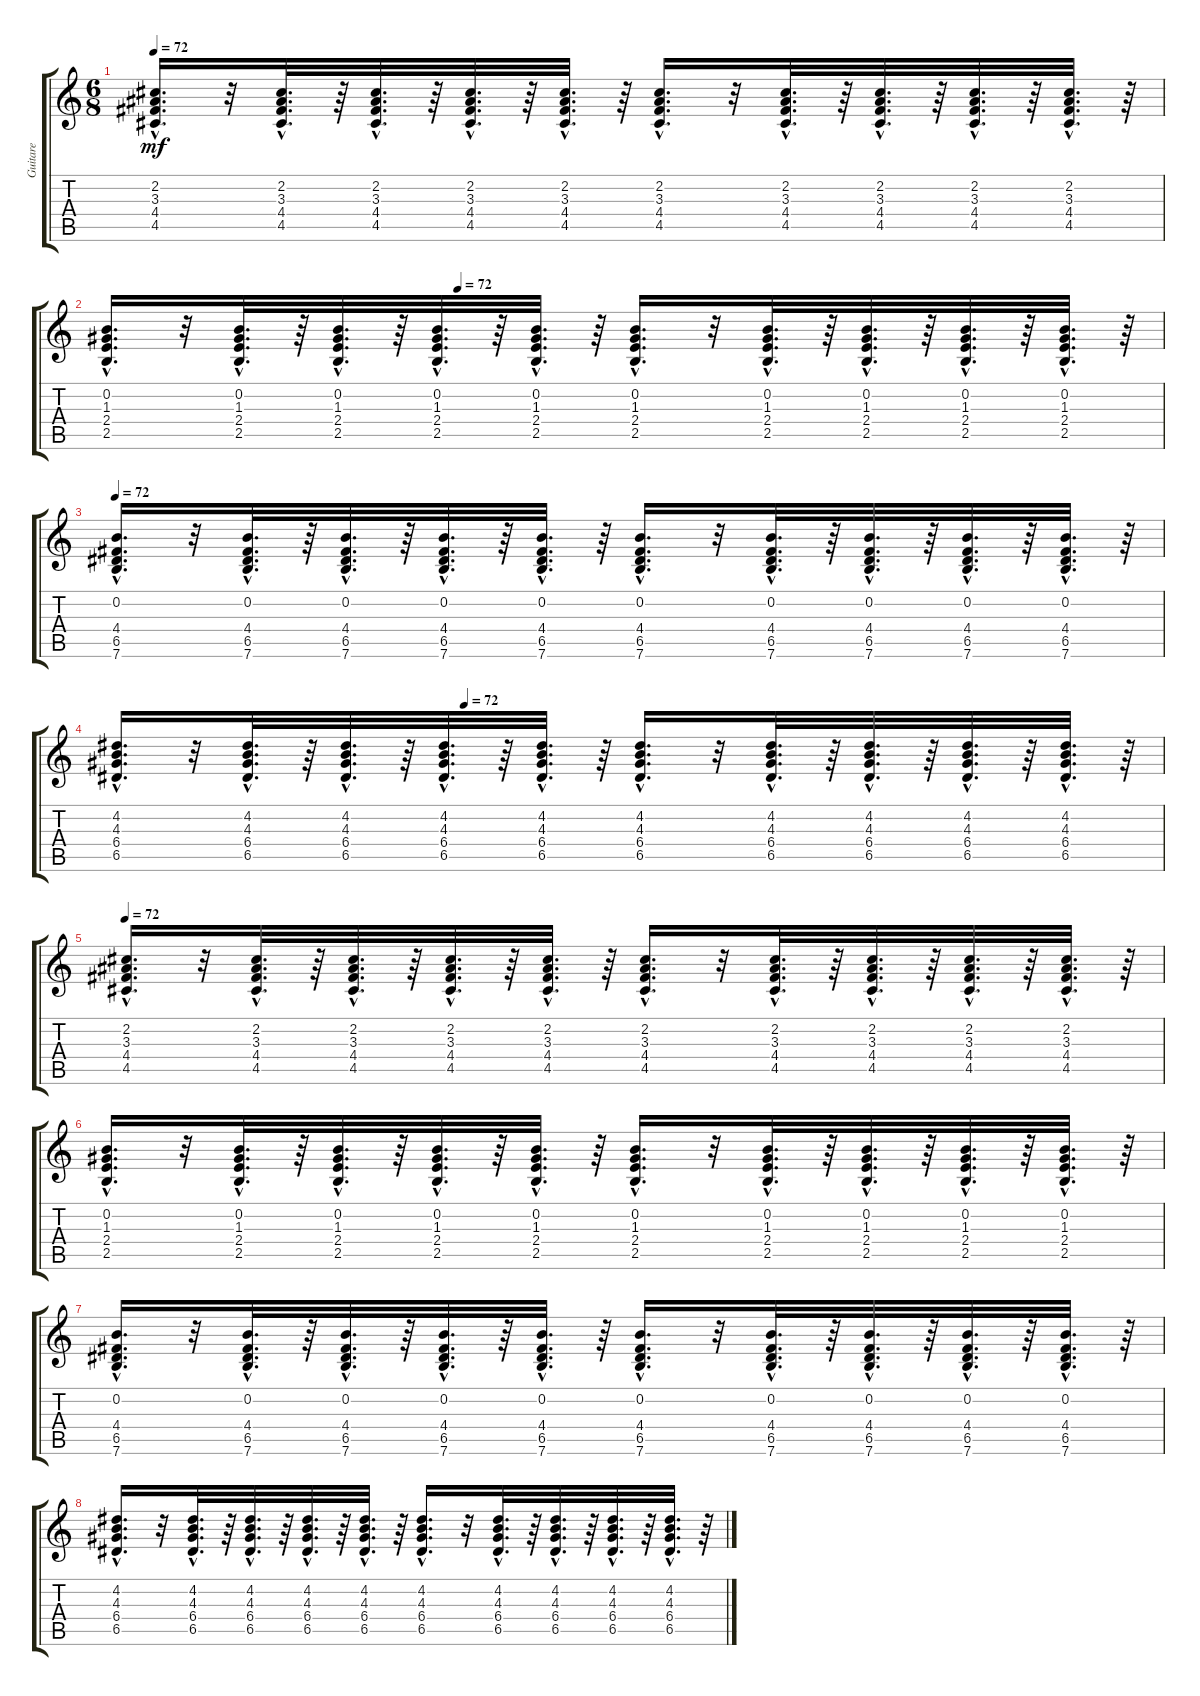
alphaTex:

\track ("Guitare" "Guitare") {instrument acousticguitarnylon}
\staff {score tabs}
\tuning (E4 B3 G3 D3 A2 E2) {hide}
\ts (6 8)
\tempo 72
\clef g2
\ks c
(2.2{hac} 3.3{hac} 4.4{hac} 4.5{hac}).16{d dy mf} r.32 (2.2{hac} 3.3{hac} 4.4{hac} 4.5{hac}).32{d} r.64 (2.2{hac} 3.3{hac} 4.4{hac} 4.5{hac}).32{d} r.64 (2.2{hac} 3.3{hac} 4.4{hac} 4.5{hac}).32{d} r.64 (2.2{hac} 3.3{hac} 4.4{hac} 4.5{hac}).32{d} r.64 (2.2{hac} 3.3{hac} 4.4{hac} 4.5{hac}).16{d} r.32 (2.2{hac} 3.3{hac} 4.4{hac} 4.5{hac}).32{d} r.64 (2.2{hac} 3.3{hac} 4.4{hac} 4.5{hac}).32{d} r.64 (2.2{hac} 3.3{hac} 4.4{hac} 4.5{hac}).32{d} r.64 (2.2{hac} 3.3{hac} 4.4{hac} 4.5{hac}).32{d} r.64 |
\tempo (72 0.3333333333333333)
(0.2{hac} 1.3{hac} 2.4{hac} 2.5{hac}).16{d} r.32 (0.2{hac} 1.3{hac} 2.4{hac} 2.5{hac}).32{d} r.64 (0.2{hac} 1.3{hac} 2.4{hac} 2.5{hac}).32{d} r.64 (0.2{hac} 1.3{hac} 2.4{hac} 2.5{hac}).32{d} r.64 (0.2{hac} 1.3{hac} 2.4{hac} 2.5{hac}).32{d} r.64 (0.2{hac} 1.3{hac} 2.4{hac} 2.5{hac}).16{d} r.32 (0.2{hac} 1.3{hac} 2.4{hac} 2.5{hac}).32{d} r.64 (0.2{hac} 1.3{hac} 2.4{hac} 2.5{hac}).32{d} r.64 (0.2{hac} 1.3{hac} 2.4{hac} 2.5{hac}).32{d} r.64 (0.2{hac} 1.3{hac} 2.4{hac} 2.5{hac}).32{d} r.64 |
\tempo 72
(0.2{hac} 4.4{hac} 6.5{hac} 7.6{hac}).16{d} r.32 (0.2{hac} 4.4{hac} 6.5{hac} 7.6{hac}).32{d} r.64 (0.2{hac} 4.4{hac} 6.5{hac} 7.6{hac}).32{d} r.64 (0.2{hac} 4.4{hac} 6.5{hac} 7.6{hac}).32{d} r.64 (0.2{hac} 4.4{hac} 6.5{hac} 7.6{hac}).32{d} r.64 (0.2{hac} 4.4{hac} 6.5{hac} 7.6{hac}).16{d} r.32 (0.2{hac} 4.4{hac} 6.5{hac} 7.6{hac}).32{d} r.64 (0.2{hac} 4.4{hac} 6.5{hac} 7.6{hac}).32{d} r.64 (0.2{hac} 4.4{hac} 6.5{hac} 7.6{hac}).32{d} r.64 (0.2{hac} 4.4{hac} 6.5{hac} 7.6{hac}).32{d} r.64 |
\tempo (72 0.3333333333333333)
(4.2{hac} 4.3{hac} 6.4{hac} 6.5{hac}).16{d} r.32 (4.2{hac} 4.3{hac} 6.4{hac} 6.5{hac}).32{d} r.64 (4.2{hac} 4.3{hac} 6.4{hac} 6.5{hac}).32{d} r.64 (4.2{hac} 4.3{hac} 6.4{hac} 6.5{hac}).32{d} r.64 (4.2{hac} 4.3{hac} 6.4{hac} 6.5{hac}).32{d} r.64 (4.2{hac} 4.3{hac} 6.4{hac} 6.5{hac}).16{d} r.32 (4.2{hac} 4.3{hac} 6.4{hac} 6.5{hac}).32{d} r.64 (4.2{hac} 4.3{hac} 6.4{hac} 6.5{hac}).32{d} r.64 (4.2{hac} 4.3{hac} 6.4{hac} 6.5{hac}).32{d} r.64 (4.2{hac} 4.3{hac} 6.4{hac} 6.5{hac}).32{d} r.64 |
\tempo 72
(2.2{hac} 3.3{hac} 4.4{hac} 4.5{hac}).16{d} r.32 (2.2{hac} 3.3{hac} 4.4{hac} 4.5{hac}).32{d} r.64 (2.2{hac} 3.3{hac} 4.4{hac} 4.5{hac}).32{d} r.64 (2.2{hac} 3.3{hac} 4.4{hac} 4.5{hac}).32{d} r.64 (2.2{hac} 3.3{hac} 4.4{hac} 4.5{hac}).32{d} r.64 (2.2{hac} 3.3{hac} 4.4{hac} 4.5{hac}).16{d} r.32 (2.2{hac} 3.3{hac} 4.4{hac} 4.5{hac}).32{d} r.64 (2.2{hac} 3.3{hac} 4.4{hac} 4.5{hac}).32{d} r.64 (2.2{hac} 3.3{hac} 4.4{hac} 4.5{hac}).32{d} r.64 (2.2{hac} 3.3{hac} 4.4{hac} 4.5{hac}).32{d} r.64 |
(0.2{hac} 1.3{hac} 2.4{hac} 2.5{hac}).16{d} r.32 (0.2{hac} 1.3{hac} 2.4{hac} 2.5{hac}).32{d} r.64 (0.2{hac} 1.3{hac} 2.4{hac} 2.5{hac}).32{d} r.64 (0.2{hac} 1.3{hac} 2.4{hac} 2.5{hac}).32{d} r.64 (0.2{hac} 1.3{hac} 2.4{hac} 2.5{hac}).32{d} r.64 (0.2{hac} 1.3{hac} 2.4{hac} 2.5{hac}).16{d} r.32 (0.2{hac} 1.3{hac} 2.4{hac} 2.5{hac}).32{d} r.64 (0.2{hac} 1.3{hac} 2.4{hac} 2.5{hac}).32{d} r.64 (0.2{hac} 1.3{hac} 2.4{hac} 2.5{hac}).32{d} r.64 (0.2{hac} 1.3{hac} 2.4{hac} 2.5{hac}).32{d} r.64 |
(0.2{hac} 4.4{hac} 6.5{hac} 7.6{hac}).16{d} r.32 (0.2{hac} 4.4{hac} 6.5{hac} 7.6{hac}).32{d} r.64 (0.2{hac} 4.4{hac} 6.5{hac} 7.6{hac}).32{d} r.64 (0.2{hac} 4.4{hac} 6.5{hac} 7.6{hac}).32{d} r.64 (0.2{hac} 4.4{hac} 6.5{hac} 7.6{hac}).32{d} r.64 (0.2{hac} 4.4{hac} 6.5{hac} 7.6{hac}).16{d} r.32 (0.2{hac} 4.4{hac} 6.5{hac} 7.6{hac}).32{d} r.64 (0.2{hac} 4.4{hac} 6.5{hac} 7.6{hac}).32{d} r.64 (0.2{hac} 4.4{hac} 6.5{hac} 7.6{hac}).32{d} r.64 (0.2{hac} 4.4{hac} 6.5{hac} 7.6{hac}).32{d} r.64 |
(4.2{hac} 4.3{hac} 6.4{hac} 6.5{hac}).16{d} r.32 (4.2{hac} 4.3{hac} 6.4{hac} 6.5{hac}).32{d} r.64 (4.2{hac} 4.3{hac} 6.4{hac} 6.5{hac}).32{d} r.64 (4.2{hac} 4.3{hac} 6.4{hac} 6.5{hac}).32{d} r.64 (4.2{hac} 4.3{hac} 6.4{hac} 6.5{hac}).32{d} r.64 (4.2{hac} 4.3{hac} 6.4{hac} 6.5{hac}).16{d} r.32 (4.2{hac} 4.3{hac} 6.4{hac} 6.5{hac}).32{d} r.64 (4.2{hac} 4.3{hac} 6.4{hac} 6.5{hac}).32{d} r.64 (4.2{hac} 4.3{hac} 6.4{hac} 6.5{hac}).32{d} r.64 (4.2{hac} 4.3{hac} 6.4{hac} 6.5{hac}).32{d} r.64
